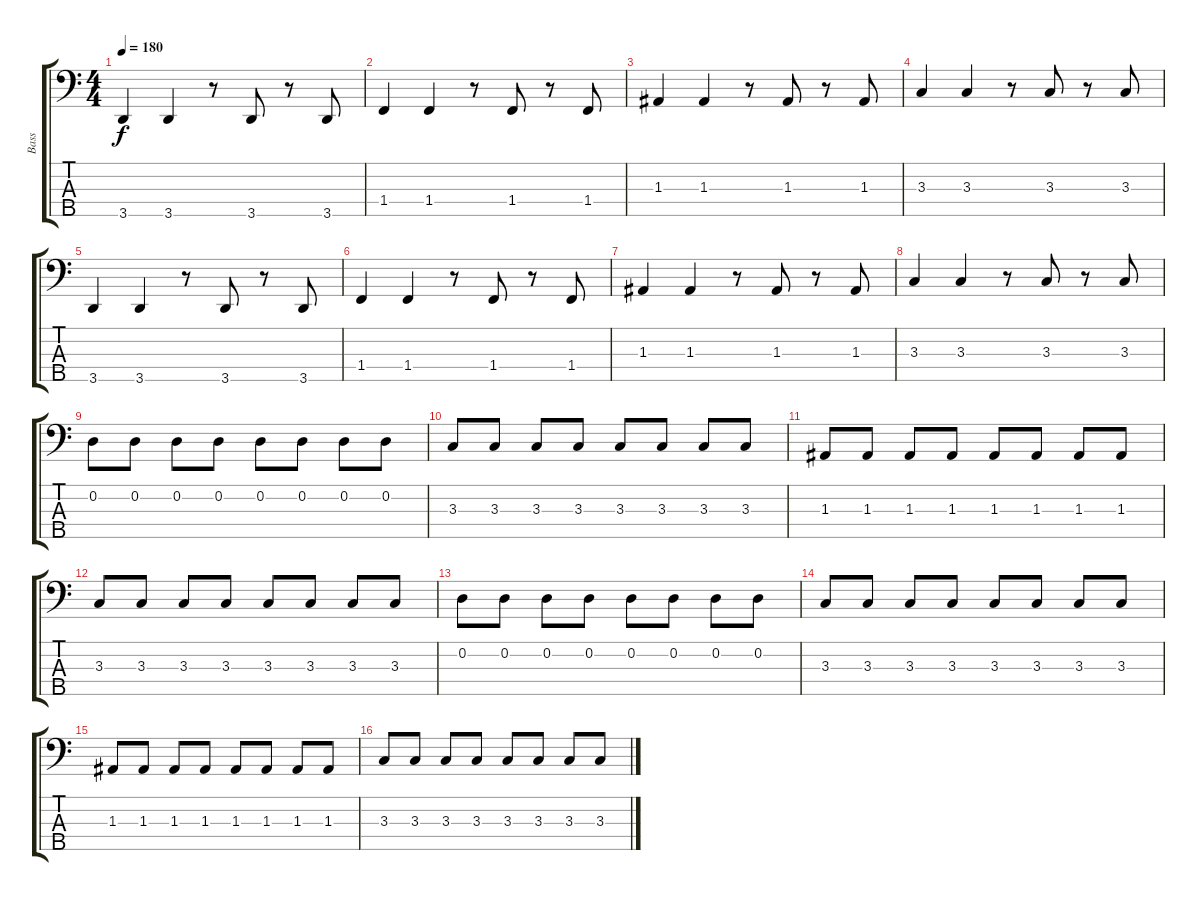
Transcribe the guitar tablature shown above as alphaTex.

\track ("Bass" "Bass") {instrument electricbassfinger}
\staff {score tabs}
\tuning (G2 D2 A1 E1 B0) {hide}
\ts (4 4)
\tempo 180
\clef f4
\ks c
3.5.4{dy f} 3.5.4 r.8 3.5.8 r.8 3.5.8 |
1.4.4 1.4.4 r.8 1.4.8 r.8 1.4.8 |
1.3.4 1.3.4 r.8 1.3.8 r.8 1.3.8 |
3.3.4 3.3.4 r.8 3.3.8 r.8 3.3.8 |
3.5.4 3.5.4 r.8 3.5.8 r.8 3.5.8 |
1.4.4 1.4.4 r.8 1.4.8 r.8 1.4.8 |
1.3.4 1.3.4 r.8 1.3.8 r.8 1.3.8 |
3.3.4 3.3.4 r.8 3.3.8 r.8 3.3.8 |
0.2.8 0.2.8 0.2.8 0.2.8 0.2.8 0.2.8 0.2.8 0.2.8 |
3.3.8 3.3.8 3.3.8 3.3.8 3.3.8 3.3.8 3.3.8 3.3.8 |
1.3.8 1.3.8 1.3.8 1.3.8 1.3.8 1.3.8 1.3.8 1.3.8 |
3.3.8 3.3.8 3.3.8 3.3.8 3.3.8 3.3.8 3.3.8 3.3.8 |
0.2.8 0.2.8 0.2.8 0.2.8 0.2.8 0.2.8 0.2.8 0.2.8 |
3.3.8 3.3.8 3.3.8 3.3.8 3.3.8 3.3.8 3.3.8 3.3.8 |
1.3.8 1.3.8 1.3.8 1.3.8 1.3.8 1.3.8 1.3.8 1.3.8 |
3.3.8 3.3.8 3.3.8 3.3.8 3.3.8 3.3.8 3.3.8 3.3.8
